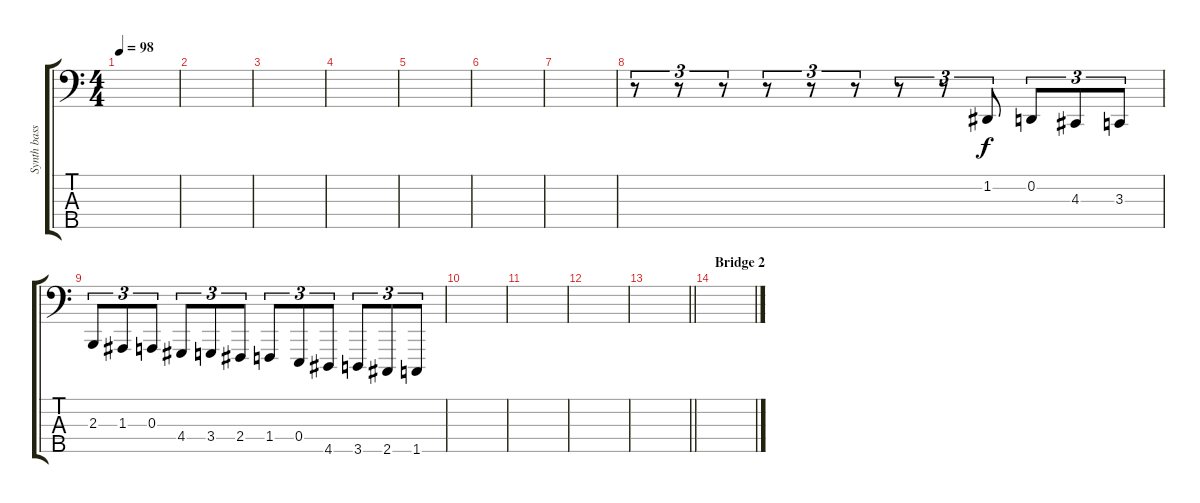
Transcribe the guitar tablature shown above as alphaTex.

\track ("Synth bass" "Synth bass") {instrument synthstrings1}
\staff {score tabs}
\tuning (G2 D2 A1 E1 B0) {hide}
\ts (4 4)
\tempo 98
\clef f4
\ks c
|
|
|
|
|
|
|
r.8{tu (3 2)} r.8{tu (3 2)} r.8{tu (3 2)} r.8{tu (3 2)} r.8{tu (3 2)} r.8{tu (3 2)} r.8{tu (3 2)} r.8{tu (3 2)} 1.2.8{tu (3 2)} 0.2.8{tu (3 2)} 4.3.8{tu (3 2)} 3.3.8{tu (3 2)} |
2.3.8{tu (3 2)} 1.3.8{tu (3 2)} 0.3.8{tu (3 2)} 4.4.8{tu (3 2)} 3.4.8{tu (3 2)} 2.4.8{tu (3 2)} 1.4.8{tu (3 2)} 0.4.8{tu (3 2)} 4.5.8{tu (3 2)} 3.5.8{tu (3 2)} 2.5.8{tu (3 2)} 1.5.8{tu (3 2)} |
|
|
|
\barLineRight lightlight
|
\section ("" "Bridge 2")
